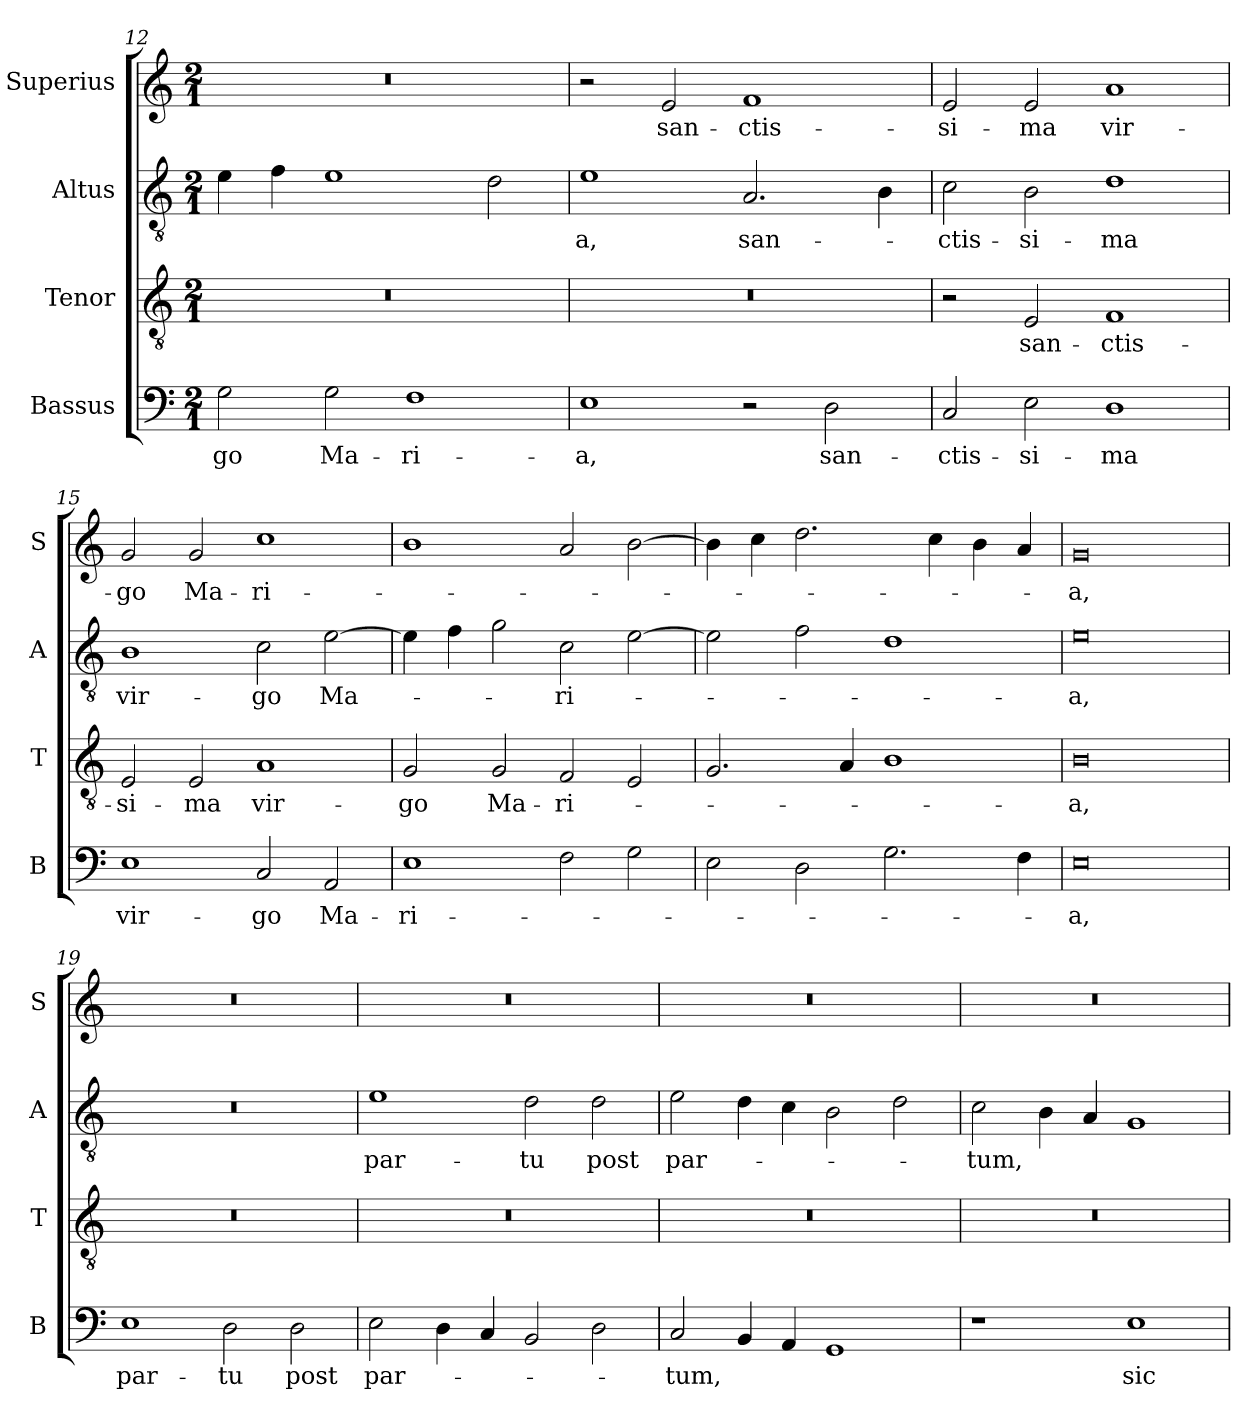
**kern	**text	**kern	**text	**kern	**text	**kern	**text
*part4	*part4	*part3	*part3	*part2	*part2	*part1	*part1
*staff4	*staff4	*staff3	*staff3	*staff2	*staff2	*staff1	*staff1
*I"Bassus	*	*I"Tenor	*	*I"Altus	*	*I"Superius	*
*I'B	*	*I'T	*	*I'A	*	*I'S	*
*clefF4	*	*clefGv2	*	*clefGv2	*	*clefG2	*
*k[]	*	*k[]	*	*k[]	*	*k[]	*
*M2/1	*	*M2/1	*	*M2/1	*	*M2/1	*
=12	=12	=12	=12	=12	=12	=12	=12
2G	-go	0r	.	4e	.	0r	.
.	.	.	.	4f	.	.	.
2G	Ma-	.	.	1e	.	.	.
1F	-ri-	.	.	.	.	.	.
.	.	.	.	2d	.	.	.
=13	=13	=13	=13	=13	=13	=13	=13
1E	-a,	0r	.	1e	-a,	2r	.
.	.	.	.	.	.	2e	san-
!	!	!	!	!	!LO:LY:i	!	!
2r	.	.	.	2.A	san-	1f	-ctis-
!	!LO:LY:i	!	!	!	!	!	!
2D	san-	.	.	.	.	.	.
.	.	.	.	4B	.	.	.
=14	=14	=14	=14	=14	=14	=14	=14
!	!LO:LY:i	!	!	!	!LO:LY:i	!	!
2C	-ctis-	2r	.	2c	-ctis-	2e	-si-
!	!LO:LY:i	!	!	!	!LO:LY:i	!	!
2E	-si-	2E	san-	2B	-si-	2e	-ma
!	!LO:LY:i	!	!	!	!LO:LY:i	!	!
1D	-ma	1F	-ctis-	1d	-ma	1a	vir-
=15	=15	=15	=15	=15	=15	=15	=15
!	!LO:LY:i	!	!	!	!LO:LY:i	!	!
1E	vir-	2E	-si-	1B	vir-	2g	-go
.	.	2E	-ma	.	.	2g	Ma-
!	!LO:LY:i	!	!	!	!LO:LY:i	!	!
2C	-go	1A	vir-	2c	-go	1cc	-ri-
!	!LO:LY:i	!	!	!	!LO:LY:i	!	!
2AA	Ma-	.	.	[2e	Ma-	.	.
=16	=16	=16	=16	=16	=16	=16	=16
!	!LO:LY:i	!	!	!	!	!	!
1E	-ri-	2G	-go	4e]	.	1b	.
.	.	.	.	4f	.	.	.
.	.	2G	Ma-	2g	.	.	.
!	!	!	!	!	!LO:LY:i	!	!
2F	.	2F	-ri-	2c	-ri-	2a	.
2G	.	2E	.	[2e	.	[2b	.
=17	=17	=17	=17	=17	=17	=17	=17
2E	.	2.G	.	2e]	.	4b]	.
.	.	.	.	.	.	4cc	.
2D	.	.	.	2f	.	2.dd	.
.	.	4A	.	.	.	.	.
2.G	.	1B	.	1d	.	.	.
.	.	.	.	.	.	4cc	.
.	.	.	.	.	.	4b	.
4F	.	.	.	.	.	4a	.
=18	=18	=18	=18	=18	=18	=18	=18
!	!LO:LY:i	!	!	!	!LO:LY:i	!	!
0E	-a,	0B	-a,	0e	-a,	0g	-a,
=19	=19	=19	=19	=19	=19	=19	=19
1E	par-	0r	.	0r	.	0r	.
2D	-tu	.	.	.	.	.	.
2D	post	.	.	.	.	.	.
=20	=20	=20	=20	=20	=20	=20	=20
2E	par-	0r	.	1e	par-	0r	.
4D	.	.	.	.	.	.	.
4C	.	.	.	.	.	.	.
2BB	.	.	.	2d	-tu	.	.
2D	.	.	.	2d	post	.	.
=21	=21	=21	=21	=21	=21	=21	=21
2C	-tum,	0r	.	2e	par-	0r	.
4BB	.	.	.	4d	.	.	.
4AA	.	.	.	4c	.	.	.
1GG	.	.	.	2B	.	.	.
.	.	.	.	2d	.	.	.
=22	=22	=22	=22	=22	=22	=22	=22
1r	.	0r	.	2c	-tum,	0r	.
.	.	.	.	4B	.	.	.
.	.	.	.	4A	.	.	.
1E	sic-	.	.	1G	.	.	.
=	=	=	=	=	=	=	=
*-	*-	*-	*-	*-	*-	*-	*-
